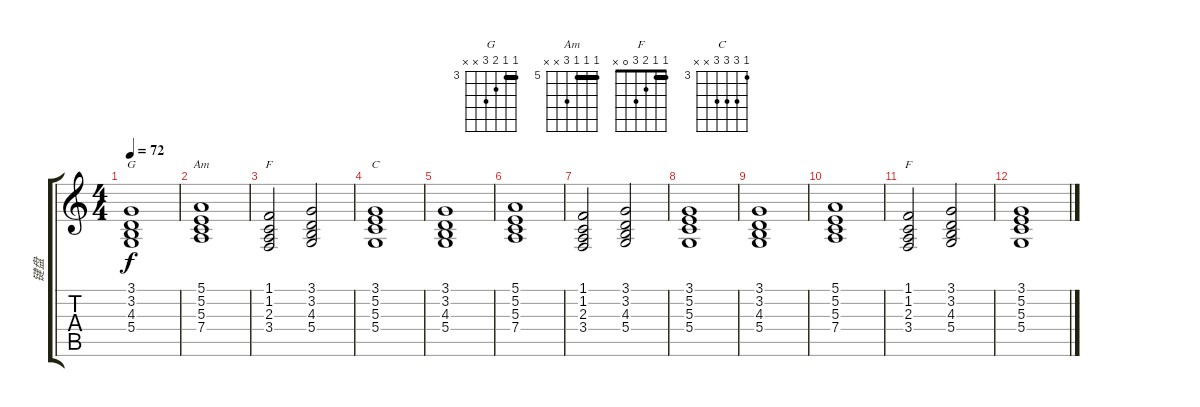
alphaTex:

\track ("键盘" "键盘") {instrument stringensemble1}
\staff {score tabs}
\tuning (E4 B3 G3 D3 A2 E2) {hide}
\chord ("G" 3 3 4 5 x x) {firstfret 3 barre 3}
\chord ("Am" 5 5 5 7 x x) {firstfret 5 barre 5}
\chord ("F" 1 1 2 3 x x) {barre 1}
\chord ("C" 3 5 5 5 x x) {firstfret 3}
\chord ("F" 1 1 2 3 0 x) {barre 1}
\ts (4 4)
\tempo 72
\clef g2
\ks c
(3.1 3.2 4.3 5.4).1{ch "G" dy f} |
(5.1 5.2 5.3 7.4).1{ch "Am"} |
(1.1 1.2 2.3 3.4).2{ch "F"} (3.1 3.2 4.3 5.4).2 |
(3.1 5.2 5.3 5.4).1{ch "C"} |
(3.1 3.2 4.3 5.4).1 |
(5.1 5.2 5.3 7.4).1 |
(1.1 1.2 2.3 3.4).2 (3.1 3.2 4.3 5.4).2 |
(3.1 5.2 5.3 5.4).1 |
(3.1 3.2 4.3 5.4).1 |
(5.1 5.2 5.3 7.4).1 |
(1.1 1.2 2.3 3.4).2{ch "F"} (3.1 3.2 4.3 5.4).2 |
(3.1 5.2 5.3 5.4).1
